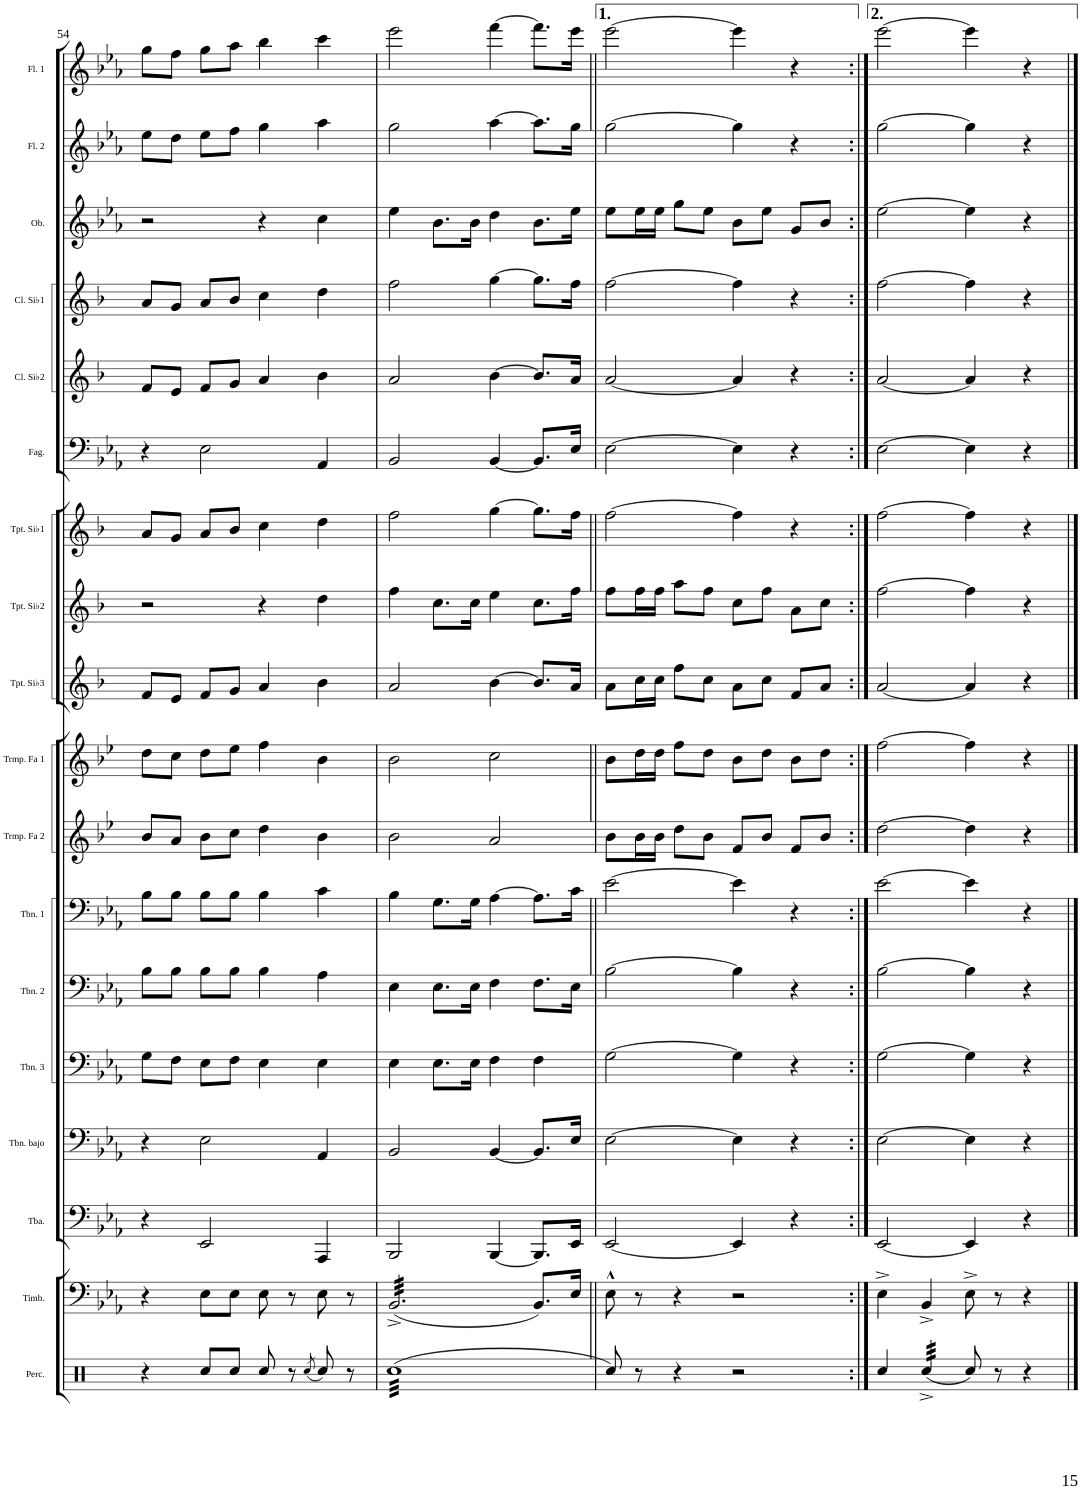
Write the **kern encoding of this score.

**kern	**kern	**kern	**kern	**kern	**kern	**kern	**kern	**kern	**kern	**kern	**kern	**kern	**kern	**kern	**kern	**kern	**kern
*part18	*part17	*part16	*part15	*part14	*part13	*part12	*part11	*part10	*part9	*part8	*part7	*part6	*part5	*part4	*part3	*part2	*part1
*staff18	*staff17	*staff16	*staff15	*staff14	*staff13	*staff12	*staff11	*staff10	*staff9	*staff8	*staff7	*staff6	*staff5	*staff4	*staff3	*staff2	*staff1
*I"Set de percusión	*I"Timbal de concierto	*I"Tuba	*I"Trombón bajo	*I"Trombón 3	*I"Trombón 2	*I"Trombón 1	*I"Trompa en Fa 2	*I"Trompa en Fa 1	*I"Trompeta en Sib3	*I"Trompeta en Sib2	*I"Trompeta en Sib1	*I"Fagot	*I"Clarinete en Sib2	*I"Clarinete en Sib1	*I"Oboe	*I"Flauta 2	*I"Flauta 1
*I'Perc.	*I'Timb.	*I'Tba.	*I'Tbn. bajo	*I'Tbn. 3	*I'Tbn. 2	*I'Tbn. 1	*I'Trmp. Fa 2	*I'Trmp. Fa 1	*I'Tpt. Sib3	*I'Tpt. Sib2	*I'Tpt. Sib1	*I'Fag.	*I'Cl. Sib2	*I'Cl. Sib1	*I'Ob.	*I'Fl. 2	*I'Fl. 1
!!LO:PB:g=z
*clefX	*clefF4	*clefF4	*clefF4	*clefF4	*clefF4	*clefF4	*clefG2	*clefG2	*clefG2	*clefG2	*clefG2	*clefF4	*clefG2	*clefG2	*clefG2	*clefG2	*clefG2
*	*	*	*	*	*	*	*Trd4c7	*Trd4c7	*Trd1c2	*Trd1c2	*Trd1c2	*	*Trd1c2	*Trd1c2	*	*	*
*k[]	*k[b-e-a-]	*k[b-e-a-]	*k[b-e-a-]	*k[b-e-a-]	*k[b-e-a-]	*k[b-e-a-]	*k[b-e-]	*k[b-e-]	*k[b-]	*k[b-]	*k[b-]	*k[b-e-a-]	*k[b-]	*k[b-]	*k[b-e-a-]	*k[b-e-a-]	*k[b-e-a-]
*M4/4	*M4/4	*M4/4	*M4/4	*M4/4	*M4/4	*M4/4	*M4/4	*M4/4	*M4/4	*M4/4	*M4/4	*M4/4	*M4/4	*M4/4	*M4/4	*M4/4	*M4/4
*met(c)	*met(c)	*met(c)	*met(c)	*met(c)	*met(c)	*met(c)	*met(c)	*met(c)	*met(c)	*met(c)	*met(c)	*met(c)	*met(c)	*met(c)	*met(c)	*met(c)	*met(c)
=54	=54	=54	=54	=54	=54	=54	=54	=54	=54	=54	=54	=54	=54	=54	=54	=54	=54
4r	4r	4r	4r	8G\L	8B-\L	8B-\L	8b-/L	8dd\L	8f/L	2r	8a/L	4r	8f/L	8a/L	2r	8ee-\L	8gg\L
.	.	.	.	8F\J	8B-\J	8B-\J	8a/J	8cc\J	8e/J	.	8g/J	.	8e/J	8g/J	.	8dd\J	8ff\J
8Rcc/L	8E-\L	2EE-/	2E-\	8E-\L	8B-\L	8B-\L	8b-\L	8dd\L	8f/L	.	8a/L	2E-\	8f/L	8a/L	.	8ee-\L	8gg\L
8Rcc/J	8E-\J	.	.	8F\J	8B-\J	8B-\J	8cc\J	8ee-\J	8g/J	.	8b-/J	.	8g/J	8b-/J	.	8ff\J	8aa-\J
8Rcc/	8E-\	.	.	4E-\	4B-\	4B-\	4dd\	4ff\	4a/	4r	4cc\	.	4a/	4cc\	4r	4gg\	4bb-\
8r	8r	.	.	.	.	.	.	.	.	.	.	.	.	.	.	.	.
(8qRcc/	.	.	.	.	.	.	.	.	.	.	.	.	.	.	.	.	.
8Rcc/)	8E-\	4AAA-/	4AA-/	4E-\	4A-\	4c\	4b-\	4b-\	4b-\	4dd\	4dd\	4AA-/	4b-\	4dd\	4cc\	4aa-\	4ccc\
8r	8r	.	.	.	.	.	.	.	.	.	.	.	.	.	.	.	.
=55	=55	=55	=55	=55	=55	=55	=55	=55	=55	=55	=55	=55	=55	=55	=55	=55	=55
*tremolo	*	*	*	*	*	*	*	*	*	*	*	*	*	*	*	*	*
*	*tremolo	*	*	*	*	*	*	*	*	*	*	*	*	*	*	*	*
(32RccLLL	(32BB-^/LLL	2BBB-/	2BB-/	4E-\	4E-\	4B-\	2b-\	2b-\	2a/	4ff\	2ff\	2BB-/	2a/	2ff\	4ee-\	2gg\	2eee-\
(32Rcc	(32BB-^/	.	.	.	.	.	.	.	.	.	.	.	.	.	.	.	.
(32Rcc	(32BB-^/	.	.	.	.	.	.	.	.	.	.	.	.	.	.	.	.
(32Rcc	(32BB-^/	.	.	.	.	.	.	.	.	.	.	.	.	.	.	.	.
(32Rcc	(32BB-^/	.	.	.	.	.	.	.	.	.	.	.	.	.	.	.	.
(32Rcc	(32BB-^/	.	.	.	.	.	.	.	.	.	.	.	.	.	.	.	.
(32Rcc	(32BB-^/	.	.	.	.	.	.	.	.	.	.	.	.	.	.	.	.
(32Rcc	(32BB-^/	.	.	.	.	.	.	.	.	.	.	.	.	.	.	.	.
(32Rcc	(32BB-^/	.	.	8.E-\L	8.E-\L	8.G\L	.	.	.	8.cc\L	.	.	.	.	8.b-\L	.	.
(32Rcc	(32BB-^/	.	.	.	.	.	.	.	.	.	.	.	.	.	.	.	.
(32Rcc	(32BB-^/	.	.	.	.	.	.	.	.	.	.	.	.	.	.	.	.
(32Rcc	(32BB-^/	.	.	.	.	.	.	.	.	.	.	.	.	.	.	.	.
(32Rcc	(32BB-^/	.	.	.	.	.	.	.	.	.	.	.	.	.	.	.	.
(32Rcc	(32BB-^/	.	.	.	.	.	.	.	.	.	.	.	.	.	.	.	.
(32Rcc	(32BB-^/	.	.	16E-\Jk	16E-\Jk	16G\Jk	.	.	.	16cc\Jk	.	.	.	.	16b-\Jk	.	.
(32Rcc	(32BB-^/	.	.	.	.	.	.	.	.	.	.	.	.	.	.	.	.
(32Rcc	(32BB-^/	[4BBB-/	[4BB-/	4F\	4F\	[4A-\	2a/	2cc\	[4b-\	4ee\	[4gg\	[4BB-/	[4b-\	[4gg\	4dd\	[4aa-\	[4fff\
(32Rcc	(32BB-^/	.	.	.	.	.	.	.	.	.	.	.	.	.	.	.	.
(32Rcc	(32BB-^/	.	.	.	.	.	.	.	.	.	.	.	.	.	.	.	.
(32Rcc	(32BB-^/	.	.	.	.	.	.	.	.	.	.	.	.	.	.	.	.
(32Rcc	(32BB-^/	.	.	.	.	.	.	.	.	.	.	.	.	.	.	.	.
(32Rcc	(32BB-^/	.	.	.	.	.	.	.	.	.	.	.	.	.	.	.	.
(32Rcc	(32BB-^/	.	.	.	.	.	.	.	.	.	.	.	.	.	.	.	.
(32Rcc	(32BB-^/JJJ	.	.	.	.	.	.	.	.	.	.	.	.	.	.	.	.
*	*Xtremolo	*	*	*	*	*	*	*	*	*	*	*	*	*	*	*	*
(32Rcc	8.BB-/L)	8.BBB-/L]	8.BB-/L]	4F\	8.F\L	8.A-\L]	.	.	8.b-/L]	8.cc\L	8.gg\L]	8.BB-/L]	8.b-/L]	8.gg\L]	8.b-\L	8.aa-\L]	8.fff\L]
(32Rcc	.	.	.	.	.	.	.	.	.	.	.	.	.	.	.	.	.
(32Rcc	.	.	.	.	.	.	.	.	.	.	.	.	.	.	.	.	.
(32Rcc	.	.	.	.	.	.	.	.	.	.	.	.	.	.	.	.	.
(32Rcc	.	.	.	.	.	.	.	.	.	.	.	.	.	.	.	.	.
(32Rcc	.	.	.	.	.	.	.	.	.	.	.	.	.	.	.	.	.
(32Rcc	16E-/Jk	16EE-/Jk	16E-/Jk	.	16E-\Jk	16c\Jk	.	.	16a/Jk	16ff\Jk	16ff\Jk	16E-/Jk	16a/Jk	16ff\Jk	16ee-\Jk	16gg\Jk	16eee-\Jk
(32RccJJJ	.	.	.	.	.	.	.	.	.	.	.	.	.	.	.	.	.
*Xtremolo	*	*	*	*	*	*	*	*	*	*	*	*	*	*	*	*	*
=56||	=56||	=56||	=56||	=56||	=56||	=56||	=56||	=56||	=56||	=56||	=56||	=56||	=56||	=56||	=56||	=56||	=56||
8Rcc/)	8E-^^\	[2EE-/	[2E-\	[2G\	[2B-\	[2e-\	8b-\L	8b-\L	8a\L	8ff\L	[2ff\	[2E-\	[2a/	[2ff\	8ee-\L	[2gg\	[2eee-\
8r	8r	.	.	.	.	.	16b-\L	16dd\L	16cc\L	16ff\L	.	.	.	.	16ee-\L	.	.
.	.	.	.	.	.	.	16b-\JJ	16dd\JJ	16cc\JJ	16ff\JJ	.	.	.	.	16ee-\JJ	.	.
4r	4r	.	.	.	.	.	8dd\L	8ff\L	8ff\L	8aa\L	.	.	.	.	8gg\L	.	.
.	.	.	.	.	.	.	8b-\J	8dd\J	8cc\J	8ff\J	.	.	.	.	8ee-\J	.	.
2r	2r	4EE-/]	4E-\]	4G\]	4B-\]	4e-\]	8f/L	8b-\L	8a\L	8cc\L	4ff\]	4E-\]	4a/]	4ff\]	8b-\L	4gg\]	4eee-\]
.	.	.	.	.	.	.	8b-/J	8dd\J	8cc\J	8ff\J	.	.	.	.	8ee-\J	.	.
.	.	4r	4r	4r	4r	4r	8f/L	8b-\L	8f/L	8a\L	4r	4r	4r	4r	8g/L	4r	4r
.	.	.	.	.	.	.	8b-/J	8dd\J	8a/J	8cc\J	.	.	.	.	8b-/J	.	.
=57:|!	=57:|!	=57:|!	=57:|!	=57:|!	=57:|!	=57:|!	=57:|!	=57:|!	=57:|!	=57:|!	=57:|!	=57:|!	=57:|!	=57:|!	=57:|!	=57:|!	=57:|!
4Rcc/	4E-^\	[2EE-/	[2E-\	[2G\	[2B-\	[2e-\	[2dd\	[2ff\	[2a/	[2ff\	[2ff\	[2E-\	[2a/	[2ff\	[2ee-\	[2gg\	[2eee-\
*tremolo	*	*	*	*	*	*	*	*	*	*	*	*	*	*	*	*	*
(32Rcc^/LLL	4BB-^/	.	.	.	.	.	.	.	.	.	.	.	.	.	.	.	.
(32Rcc^/	.	.	.	.	.	.	.	.	.	.	.	.	.	.	.	.	.
(32Rcc^/	.	.	.	.	.	.	.	.	.	.	.	.	.	.	.	.	.
(32Rcc^/	.	.	.	.	.	.	.	.	.	.	.	.	.	.	.	.	.
(32Rcc^/	.	.	.	.	.	.	.	.	.	.	.	.	.	.	.	.	.
(32Rcc^/	.	.	.	.	.	.	.	.	.	.	.	.	.	.	.	.	.
(32Rcc^/	.	.	.	.	.	.	.	.	.	.	.	.	.	.	.	.	.
(32Rcc^/JJJ	.	.	.	.	.	.	.	.	.	.	.	.	.	.	.	.	.
*Xtremolo	*	*	*	*	*	*	*	*	*	*	*	*	*	*	*	*	*
8Rcc/)	8E-^\	4EE-/]	4E-\]	4G\]	4B-\]	4e-\]	4dd\]	4ff\]	4a/]	4ff\]	4ff\]	4E-\]	4a/]	4ff\]	4ee-\]	4gg\]	4eee-\]
8r	8r	.	.	.	.	.	.	.	.	.	.	.	.	.	.	.	.
4r	4r	4r	4r	4r	4r	4r	4r	4r	4r	4r	4r	4r	4r	4r	4r	4r	4r
==	==	==	==	==	==	==	==	==	==	==	==	==	==	==	==	==	==
*-	*-	*-	*-	*-	*-	*-	*-	*-	*-	*-	*-	*-	*-	*-	*-	*-	*-
